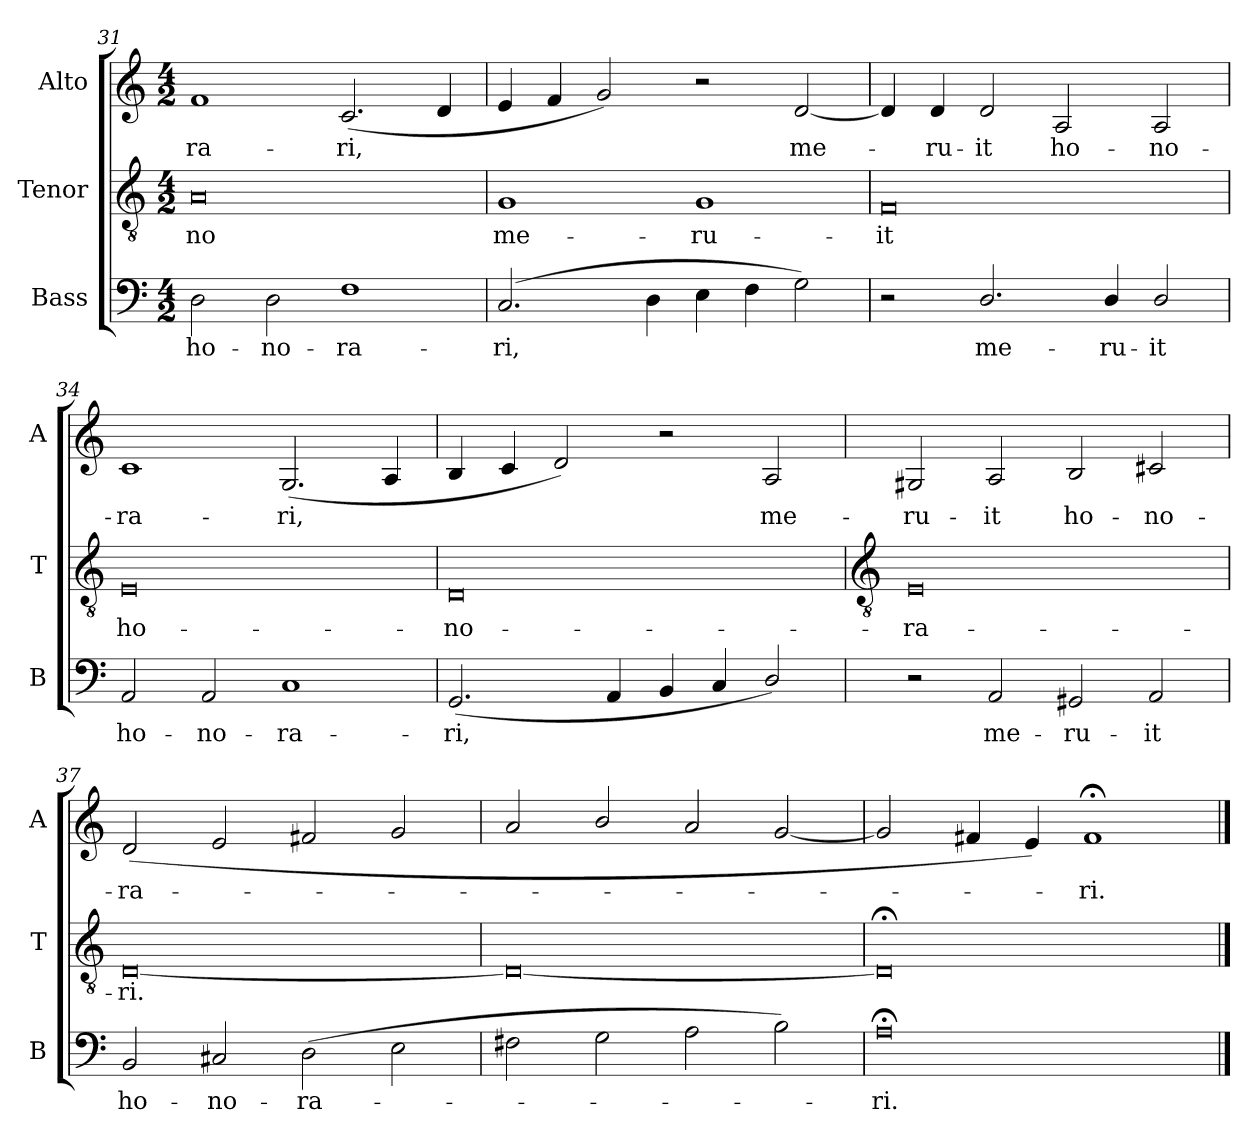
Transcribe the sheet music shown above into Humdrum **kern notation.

**kern	**text	**kern	**text	**kern	**text
*part3	*part3	*part2	*part2	*part1	*part1
*staff3	*staff3	*staff2	*staff2	*staff1	*staff1
*I"Bass	*	*I"Tenor	*	*I"Alto	*
*I'B	*	*I'T	*	*I'A	*
!!LO:LB:g=z
*clefF4	*	*clefGv2	*	*clefG2	*
*k[]	*	*k[]	*	*k[]	*
*C:	*	*C:	*	*C:	*
*M4/2	*	*M4/2	*	*M4/2	*
=31	=31	=31	=31	=31	=31
!	!LO:LY:b	!	!LO:LY:b	!	!LO:LY:b
2D	ho-	0A	-no	1f	-ra-
!	!LO:LY:b	!	!	!	!
2D	-no-	.	.	.	.
!	!LO:LY:b	!	!	!	!LO:LY:b
1F	-ra-	.	.	(<2.c	-ri,
.	.	.	.	4d	.
=32	=32	=32	=32	=32	=32
!	!LO:LY:b	!	!LO:LY:b	!	!
(>2.C	-ri,	1G/	me-	4e	.
.	.	.	.	4f	.
.	.	.	.	2g/)	.
4D	.	.	.	.	.
!	!	!	!LO:LY:b	!	!
4E	.	1G/	-ru-	2r	.
4F	.	.	.	.	.
!	!	!	!	!	!LO:LY:b
2G)	.	.	.	[2d	me-
=33	=33	=33	=33	=33	=33
!	!	!	!LO:LY:b	!	!
2r	.	0F	-it	4d]	.
!	!	!	!	!	!LO:LY:b
.	.	.	.	4d	ru-
!	!LO:LY:b	!	!	!	!LO:LY:b
2.D/	me-	.	.	2d	-it
!	!	!	!	!	!LO:LY:b
.	.	.	.	2A	ho-
!	!LO:LY:b	!	!	!	!
4D/	-ru-	.	.	.	.
!	!LO:LY:b	!	!	!	!LO:LY:b
2D/	-it	.	.	2A	-no-
=34	=34	=34	=34	=34	=34
!	!LO:LY:b	!	!LO:LY:b	!	!LO:LY:b
2AA	ho-	0E	ho-	1c	-ra-
!	!LO:LY:b	!	!	!	!
2AA	-no-	.	.	.	.
!	!LO:LY:b	!	!	!	!LO:LY:b
1C	-ra-	.	.	(<2.G	-ri,
.	.	.	.	4A	.
=35	=35	=35	=35	=35	=35
!	!LO:LY:b	!	!LO:LY:b	!	!
(<2.GG	-ri,	0D	-no-	4B	.
.	.	.	.	4c	.
.	.	.	.	2d)	.
4AA	.	.	.	.	.
4BB	.	.	.	2r	.
4C	.	.	.	.	.
!	!	!	!	!	!LO:LY:b
2D/)	.	.	.	2A	me-
!!LO:LB:g=z
=36	=36	=36	=36	=36	=36
*	*	*clefGv2	*	*	*
!	!	!	!LO:LY:b	!	!LO:LY:b
2r	.	0E	-ra-	2G#X	-ru-
!	!LO:LY:b	!	!	!	!LO:LY:b
2AA	me-	.	.	2A	-it
!	!LO:LY:b	!	!	!	!LO:LY:b
2GG#X	-ru-	.	.	2B	ho-
!	!LO:LY:b	!	!	!	!LO:LY:b
2AA	-it	.	.	2c#X	-no-
=37	=37	=37	=37	=37	=37
!	!LO:LY:b	!	!LO:LY:b	!	!LO:LY:b
2BB	ho-	[0D	-ri.	(<2d	-ra-
!	!LO:LY:b	!	!	!	!
2C#X	-no-	.	.	2e	.
!	!LO:LY:b	!	!	!	!
(>2D	-ra-	.	.	2f#X	.
2E	.	.	.	2g	.
=38	=38	=38	=38	=38	=38
2F#X	.	0D_	.	2a	.
2G	.	.	.	2b/	.
2A	.	.	.	2a	.
2B)	.	.	.	[2g/	.
=39	=39	=39	=39	=39	=39
!	!LO:LY:b	!	!	!	!
0A;<	ri.	0D;<]	.	2g/]	.
.	.	.	.	4f#X	.
.	.	.	.	4e)	.
!	!	!	!	!	!LO:LY:b
.	.	.	.	1f#;<	ri.
==	==	==	==	==	==
*-	*-	*-	*-	*-	*-
